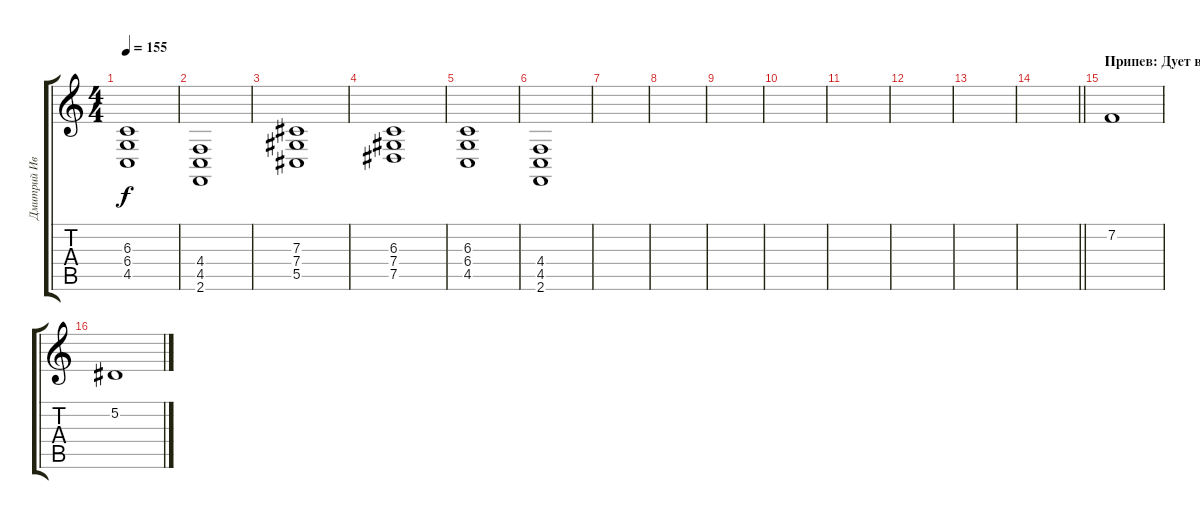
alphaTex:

\track ("Дмитрий Иванов" "Дмитрий Ив") {instrument stringensemble1}
\staff {score tabs}
\tuning (Eb4 Bb3 Gb3 Db3 Ab2 Eb2) {hide}
\ts (4 4)
\tempo 155
\clef g2
\ks c
(6.3 6.4 4.5).1{dy f} |
(4.4 4.5 2.6).1 |
(7.3 7.4 5.5).1 |
(6.3 7.4 7.5).1 |
(6.3 6.4 4.5).1 |
(4.4 4.5 2.6).1 |
|
|
|
|
|
|
|
\barLineRight lightlight
|
\section ("" "Припев: Дует ветер...")
7.2.1 |
5.2.1
